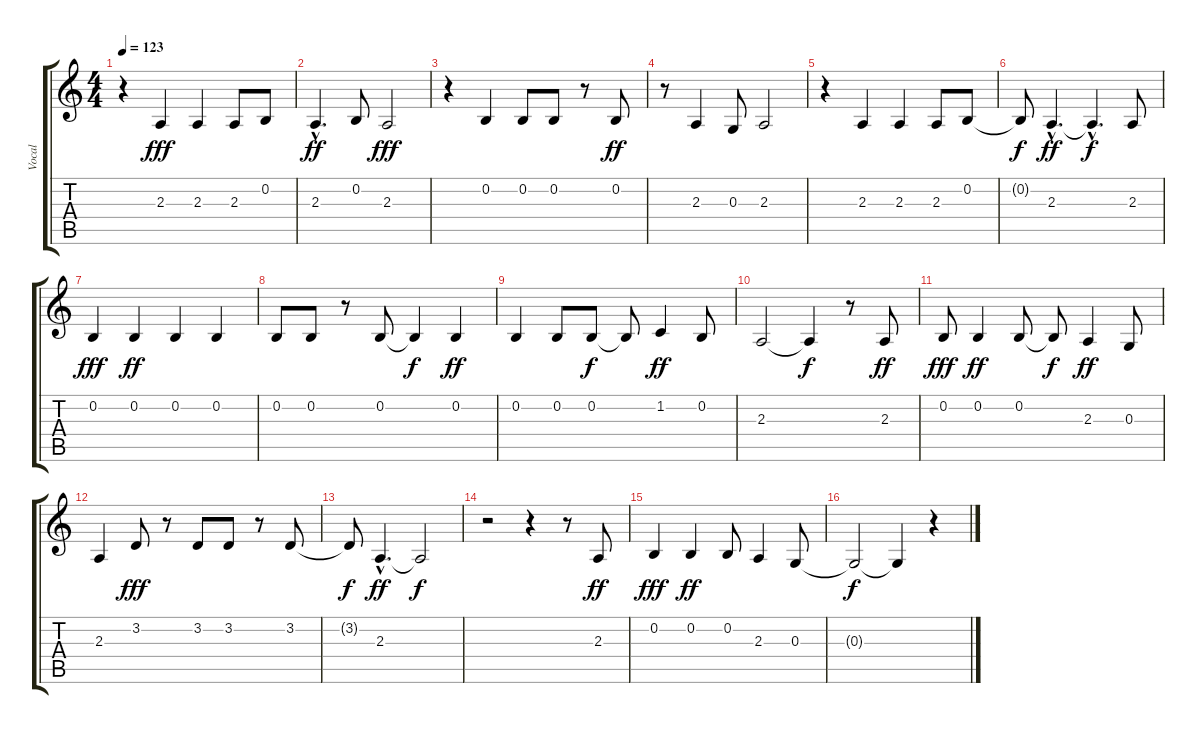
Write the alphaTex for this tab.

\track ("Vocal" "Vocal") {instrument harmonica}
\staff {score tabs}
\tuning (E4 B3 G3 D3 A2 E2) {hide}
\ts (4 4)
\tempo 123
\clef g2
\ks c
r.4{dy f} 2.3.4{dy fff} 2.3.4 2.3.8 0.2.8 |
2.3{hac}.4{d dy ff} 0.2.8 2.3.2{dy fff} |
r.4 0.2.4 0.2.8 0.2.8 r.8 0.2.8{dy ff} |
r.8 2.3.4 0.3.8 2.3.2 |
r.4 2.3.4 2.3.4 2.3.8 0.2.8 |
0.2{t}.8{dy f} 2.3{hac}.4{d dy ff} 2.3{hac t}.4{d dy f} 2.3.8 |
0.2.4{dy fff} 0.2.4{dy ff} 0.2.4 0.2.4 |
0.2.8 0.2.8 r.8 0.2.8 0.2{t}.4{dy f} 0.2.4{dy ff} |
0.2.4 0.2.8 0.2.8{dy f} 0.2{t}.8 1.2.4{dy ff} 0.2.8 |
2.3.2 2.3{t}.4{dy f} r.8 2.3.8{dy ff} |
0.2.8{dy fff} 0.2.4{dy ff} 0.2.8 0.2{t}.8{dy f} 2.3.4{dy ff} 0.3.8 |
2.3.4 3.2.8{dy fff} r.8 3.2.8 3.2.8 r.8 3.2.8 |
3.2{t}.8{dy f} 2.3{hac}.4{d dy ff} 2.3{t}.2{dy f} |
r.2 r.4 r.8 2.3.8{dy ff} |
0.2.4{dy fff} 0.2.4{dy ff} 0.2.8 2.3.4 0.3.8 |
0.3{t}.2{dy f} 0.3{t}.4 r.4
